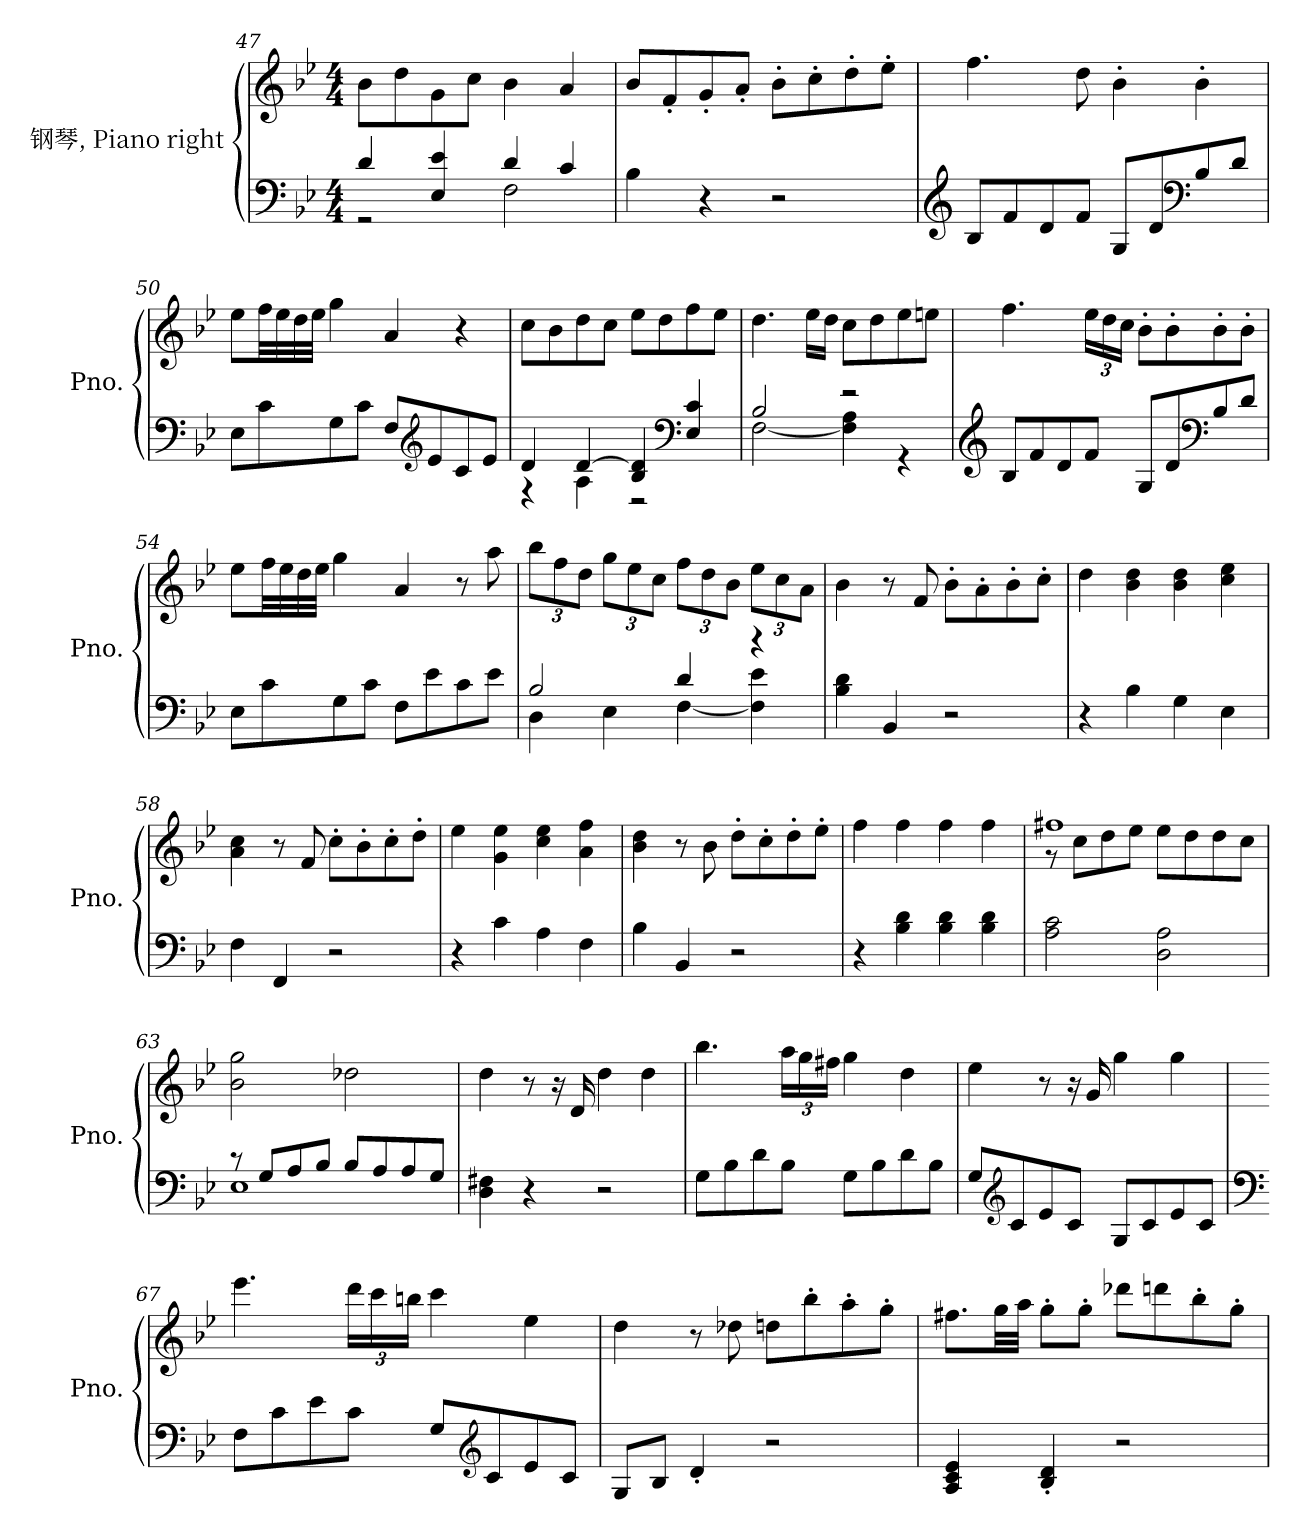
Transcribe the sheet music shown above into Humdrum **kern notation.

**kern	**kern
*part1	*part1
*staff2	*staff1
*I"钢琴, Piano right	*
*I'Pno.	*
*clefF4	*clefG2
*k[b-e-]	*k[b-e-]
*M4/4	*M4/4
=47	=47
*^	*
4d/	2r	8b-\L
.	.	8dd\
4E-/ 4e-/	.	8g\
.	.	8cc\J
*	*	*MM160
4d/	2F\	4b-\
4c/	.	4a/
*v	*v	*
!!LO:LB:g=z
=48	=48
4B-\	8b-/L
*	*MM164
.	8f'/
4r	8g'/
.	8a'/J
*	*MM166
2r	8b-'\L
.	8cc'\
.	8dd'\
*	*MM156
.	8ee-'\J
=49	=49
*clefG2	*
*	*MM165
8B-/L	4.ff\
8f/	.
8d/	.
8f/J	8dd\
8G/L	4b-'\
8d/	.
*clefF4	*
*	*MM162
8B-/	4b-'\
8d/J	.
=50	=50
*	*MM165
8E-\L	8ee-\L
8c\	32ff\LL
.	32ee-\
.	32dd\
.	32ee-\JJJ
8G\	4gg\
8c\J	.
*	*MM164
8F/L	4a/
*clefG2	*
8e-/	.
8c/	4r
8e-/J	.
=51	=51
*	*MM165
*^	*
4d/	4r	8cc\L
.	.	8b-\
[4d/	4A\	8dd\
.	.	8cc\J
4B-/ 4d/]	2r	8ee-\L
.	.	8dd\
*clefF4	*	*
*	*	*MM162
4E-/ 4c/	.	8ff\
.	.	8ee-\J
!!LO:LB:g=z
=52	=52	=52
*	*	*MM164
2B-/	[2F\	4.dd\
.	.	16ee-\LL
.	.	16dd\JJ
2r	4F\] 4A\	8cc\L
.	.	8dd\
.	4r	8ee-\
.	.	8een\J
*v	*v	*
=53	=53
*clefG2	*
*	*MM165
8B-/L	4.ff\
8f/	.
8d/	.
*	*Xbrackettup
8f/J	24ee-\LL
.	24dd\
.	24cc\JJ
*	*MM167
8G/L	8b-'\L
8d/	8b-'\
*clefF4	*
*	*MM162
8B-/	8b-'\
8d/J	8b-'\J
=54	=54
*	*MM165
8E-\L	8ee-\L
8c\	32ff\LL
.	32ee-\
.	32dd\
.	32ee-\JJJ
8G\	4gg\
8c\J	.
8F\L	4a/
8e-\	.
*	*MM162
8c\	8r
*	*MM166
8e-\J	8aa\
!!LO:LB:g=z
=55	=55
*^	*
2B-/	4D\	12bb-\L
.	.	12ff\
.	.	12dd\J
.	4E-\	12gg\L
.	.	12ee-\
.	.	12cc\J
4d/	[4F\	12ff\L
.	.	12dd\
.	.	12b-\J
4r	4F\] 4e-\	12ee-\L
.	.	12cc\
.	.	12a\J
*v	*v	*
=56	=56
*	*MM154
4B-\ 4d\	4b-\
4BB-/	8r
*	*MM158
.	8f/
2r	8b-'\L
.	8a'\
.	8b-'\
.	8cc'\J
=57	=57
*	*MM151
4r	4dd\
*	*MM154
4B-\	4b-\ 4dd\
4G\	4b-\ 4dd\
*	*MM153
4E-\	4cc\ 4ee-\
=58	=58
4F\	4a\ 4cc\
4FF/	8r
*	*MM159
.	8f/
2r	8cc'\L
.	8b-'\
*	*MM158
.	8cc'\
.	8dd'\J
=59	=59
*	*MM149
4r	4ee-\
*	*MM156
4c\	4g\ 4ee-\
*	*MM152
4A\	4cc\ 4ee-\
4F\	4a\ 4ff\
!!LO:LB:g=z
=60	=60
4B-\	4b-\ 4dd\
4BB-/	8r
*	*MM160
.	8b-\
2r	8dd'\L
.	8cc'\
.	8dd'\
.	8ee-'\J
=61	=61
*	*MM151
4r	4ff\
4B-\ 4d\	4ff\
*	*MM149
4B-\ 4d\	4ff\
*	*MM148
4B-\ 4d\	4ff\
=62	=62
*	*^
2A\ 2c\	1ff#X	8r
*	*MM164	*
.	.	8cc\L
.	.	8dd\
.	.	8ee-\J
*	*MM160	*
2D\ 2A\	.	8ee-\L
.	.	8dd\
*	*MM159	*
.	.	8dd\
.	.	8cc\J
*	*v	*v
=63	=63
*	*MM149
*^	*
8r	1E-	2b-\ 2gg\
8G/L	.	.
8A/	.	.
8B-/J	.	.
*	*	*MM157
8B-/L	.	2dd-X\
8A/	.	.
8A/	.	.
8G/J	.	.
*v	*v	*
=64	=64
*	*MM153
4D\ 4F#X\	4dd\
4r	8r
.	16r
.	16d/
2r	4dd\
.	4dd\
!!LO:LB:g=z
=65	=65
8G\L	4.bb-\
8B-\	.
8d\	.
8B-\J	24aa\LL
.	24gg\
.	24ff#X\JJ
8G\L	4gg\
8B-\	.
*	*MM154
8d\	4dd\
8B-\J	.
=66	=66
8G/L	4ee-\
*clefG2	*
8c/	.
*	*MM163
8e-/	8r
8c/J	16r
.	16g/
8G/L	4gg\
8c/	.
*	*MM158
8e-/	4gg\
8c/J	.
=67	=67
*clefF4	*
8F\L	4.eee-\
8c\	.
8e-\	.
8c\J	24ddd\LL
.	24ccc\
.	24bbn\JJ
8G/L	4ccc\
*clefG2	*
8c/	.
*	*MM151
8e-/	4ee-\
8c/J	.
!!LO:PB:g=z
=68	=68
8G/L	4dd\
8B-/J	.
4d'/	8r
*	*MM162
.	8dd-X\
*	*MM159
2r	8ddn\L
*	*MM154
.	8bb-'\
.	8aa'\
.	8gg'\J
=69	=69
4A/ 4c/ 4e-/	8.ff#X\L
.	32gg\LL
.	32aa\JJJ
*	*MM158
4B-/' 4d/'	8gg'\L
*	*MM149
.	8gg'\J
*	*MM154
2r	8ddd-X\L
.	8dddn\
*	*MM158
.	8bb-'\
*	*MM151
.	8gg'\J
=	=
*-	*-
